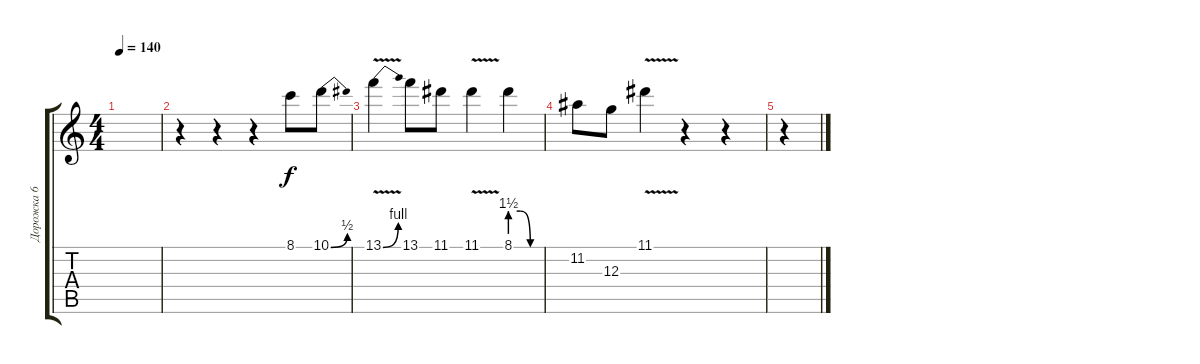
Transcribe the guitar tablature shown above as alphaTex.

\track ("Дорожка 6" "Дорожка 6") {instrument distortionguitar}
\staff {score tabs}
\tuning (E4 B3 G3 D3 A2 E2) {hide}
\ts (4 4)
\tempo 140
\clef g2
\ks c
|
r.4 r.4 r.4 8.1.8 10.1{be (bend 0 0 60 2)}.8 |
13.1{be (bend 0 0 60 4) v}.4 13.1.8 11.1.8 11.1{v}.4 8.1{be (custom 0 6 20 6 40 0 60 0)}.4 |
11.2.8 12.3.8 11.1{v}.4 r.4 r.4 |
r.4
